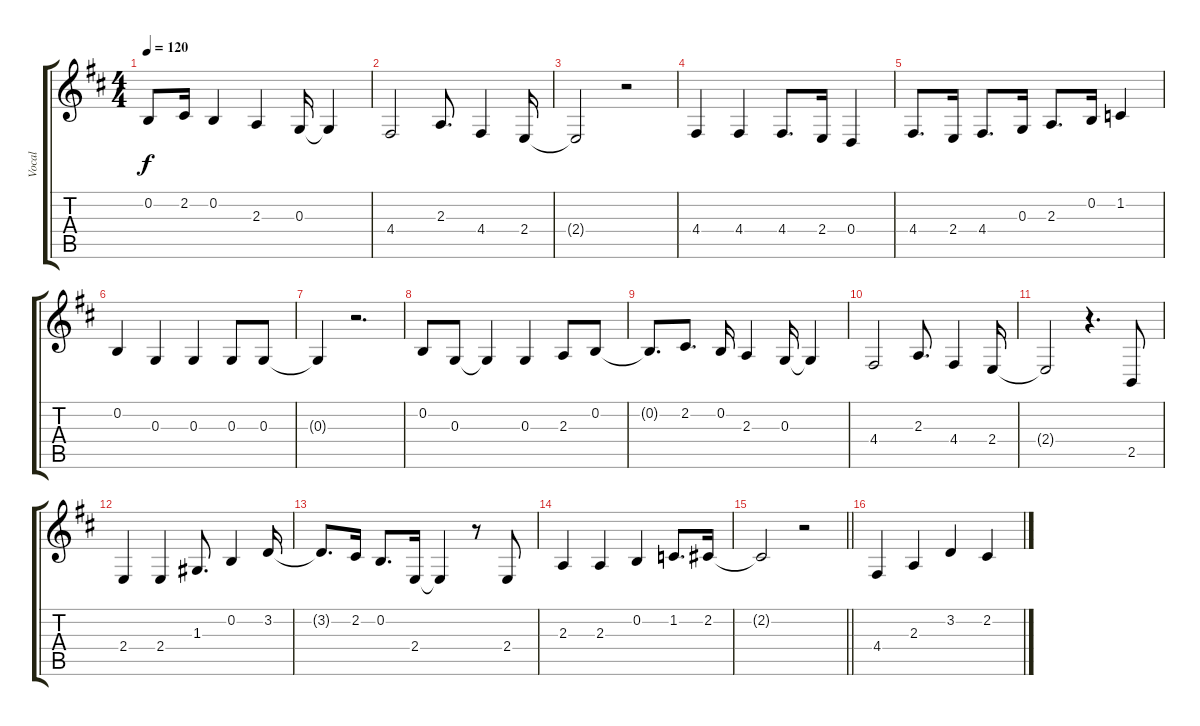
\track ("Vocal" "Vocal") {instrument altosax}
\staff {score tabs}
\tuning (E4 B3 G3 D3 A2 E2) {hide}
\ts (4 4)
\tempo 120
\clef g2
\ks d
0.2{t}.8{dy f} 2.2.16 0.2.4 2.3.4 0.3.16 0.3{t}.4 |
4.4.2 2.3.8{d} 4.4.4 2.4.16 |
2.4{t}.2 r.2 |
4.4.4 4.4.4 4.4.8{d} 2.4.16 0.4.4 |
4.4.8{d} 2.4.16 4.4.8{d} 0.3.16 2.3.8{d} 0.2.16 1.2.4 |
0.2.4 0.3.4 0.3.4 0.3.8 0.3.8 |
0.3{t}.4 r.2{d} |
0.2.8 0.3.8 0.3{t}.4 0.3.4 2.3.8 0.2.8 |
0.2{t}.8{d} 2.2.8{d} 0.2.16 2.3.4 0.3.16 0.3{t}.4 |
4.4.2 2.3.8{d} 4.4.4 2.4.16 |
2.4{t}.2 r.4{d} 2.5.8 |
2.4.4 2.4.4 1.3.8{d} 0.2.4 3.2.16 |
3.2{t}.8{d} 2.2.16 0.2.8{d} 2.4.16 2.4{t}.4 r.8 2.4.8 |
2.3.4 2.3.4 0.2.4 1.2.8{d} 2.2.16 |
\barLineRight lightlight
2.2{t}.2 r.2 |
4.4.4 2.3.4 3.2.4 2.2.4
